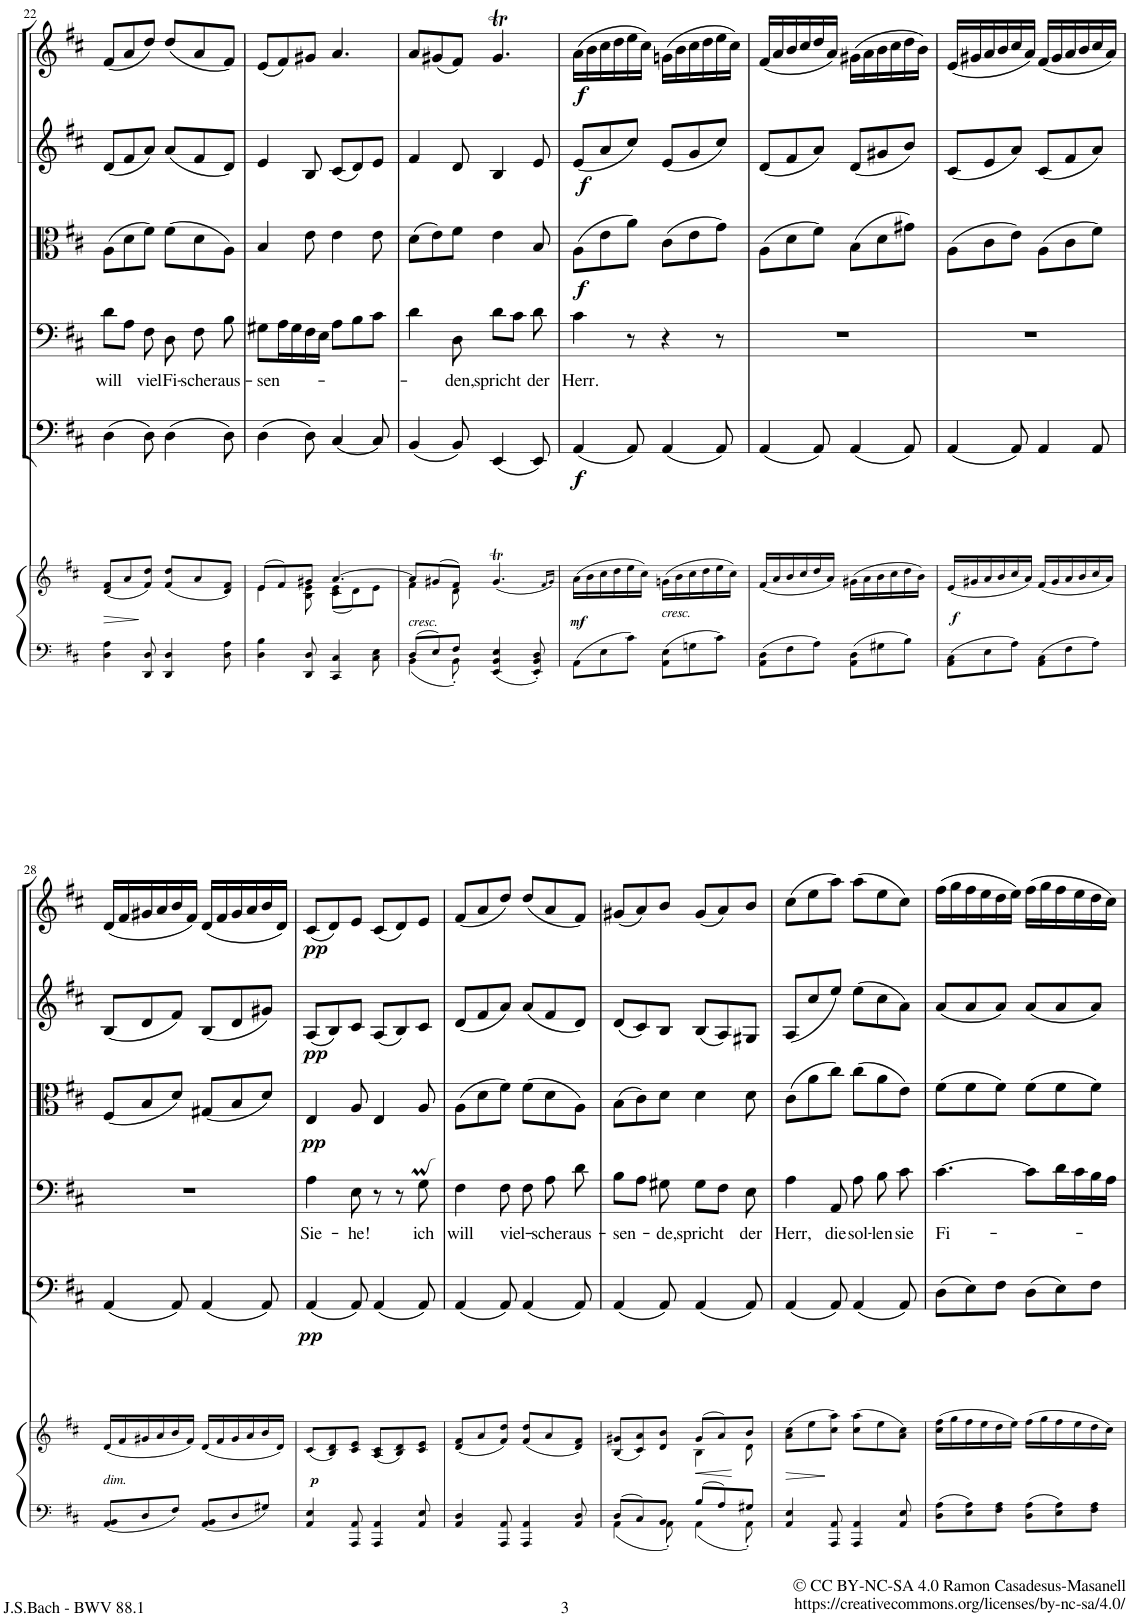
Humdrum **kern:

**kern	**kern	**dynam	**kern	**dynam	**kern	**text	**kern	**dynam	**kern	**dynam	**kern	**dynam
*part6	*part6	*part6	*part5	*part5	*part4	*part4	*part3	*part3	*part2	*part2	*part1	*part1
*staff7	*staff6	*staff6/7	*staff5	*staff5	*staff4	*staff4	*staff3	*staff3	*staff2	*staff2	*staff1	*staff1
*I"Piano reduction	*	*	*I"Continuo	*	*I"Basso	*	*I"Thaile Viola	*	*I"Oboe d'amore II Violino II	*	*I"Oboe d'amore I Violino I	*
*I'Pno	*	*	*	*	*	*	*	*	*	*	*	*
!!LO:PB:g=z
*clefF4	*clefG2	*	*clefF4	*	*clefF4	*	*clefC3	*	*clefG2	*	*clefG2	*
*k[f#c#]	*k[f#c#]	*	*k[f#c#]	*	*k[f#c#]	*	*k[f#c#]	*	*k[f#c#]	*	*k[f#c#]	*
*M6/8	*M6/8	*	*M6/8	*	*M6/8	*	*M6/8	*	*M6/8	*	*M6/8	*
=22	=22	=22	=22	=22	=22	=22	=22	=22	=22	=22	=22	=22
!	!	!LO:HP:b	!	!	!	!LO:LY:b	!	!	!	!	!	!
4D\ 4A\	(8d/ 8f#/L	>	(4D\	.	8d\L	will	(8A\L	.	(8d/L	.	(8f#/L	.
.	8a/	.	.	.	8A\J	.	8d\	.	8f#/	.	8a/	.
!	!	!	!	!	!	!LO:LY:b	!	!	!	!	!	!
8DD/ 8D/	8f#/ 8dd/J)	]	8D\)	.	8F#\	viel	8f#\J)	.	8a/J)	.	8dd/J)	.
!	!	!	!	!	!	!LO:LY:b	!	!	!	!	!	!
4DD/ 4D/	(8f#/ 8dd/L	.	(4D\	.	8D\	Fi-	(8f#\L	.	(8a/L	.	(8dd/L	.
!	!	!	!	!	!	!LO:LY:b	!	!	!	!	!	!
.	8a/	.	.	.	8F#\	-scher	8d\	.	8f#/	.	8a/	.
!	!	!	!	!	!	!LO:LY:b	!	!	!	!	!	!
8D\ 8A\	8d/ 8f#/J)	.	8D\)	.	8B\	aus-	8A\J)	.	8d/J)	.	8f#/J)	.
=23	=23	=23	=23	=23	=23	=23	=23	=23	=23	=23	=23	=23
*	*^	*	*	*	*	*	*	*	*	*	*	*
!	!	!	!	!	!	!	!LO:LY:b	!	!	!	!	!	!
4D\ 4B\	(8e/L	4e\	.	(4D\	.	8G#X\L	-sen-	4B/	.	4e/	.	(8e/L	.
.	8f#/)	.	.	.	.	16A\L	.	.	.	.	.	8f#/)	.
.	.	.	.	.	.	16G#\	.	.	.	.	.	.	.
8DD/ 8D/	8g#X/J	8B\ 8e\	.	8D\)	.	16F#\	.	8e\	.	8B/	.	8g#X/J	.
.	.	.	.	.	.	16E\JJ	.	.	.	.	.	.	.
4CC#/ 4C#/	[4.a/	(8c#\ 8e\L	.	(4C#/	.	8A\L	.	4e\	.	(8c#/L	.	4.a/	.
.	.	8d\)	.	.	.	8B\	.	.	.	8d/)	.	.	.
8C#\ 8E\	.	8e\J	.	8C#/)	.	8c#\J	.	8e\	.	8e/J	.	.	.
=24	=24	=24	=24	=24	=24	=24	=24	=24	=24	=24	=24	=24	=24
*^	*	*	*	*	*	*	*	*	*	*	*	*	*
!	!	!LO:TX:b:i:t=cresc.	!	!	!	!	!	!	!	!	!	!	!	!
8D/L	4BB\	8a/L]	4f#\	.	(4BB/	.	4d\	.	(8d\L	.	4f#/	.	8a/L	.
8E/	.	(8g#X/	.	.	.	.	.	.	8e\)	.	.	.	(8g#X/	.
!	!	!	!	!	!	!	!	!LO:LY:b	!	!	!	!	!	!
8F#/J	8BB'\	8f#/J)	8d\	.	8BB/)	.	8D\	-den,	8f#\J	.	8d/	.	8f#/J)	.
!	!	!	!	!	!	!	!	!LO:LY:b	!	!	!	!	!	!
4EE/ 4BB/ 4E/	4.ryy	(<4.g#t/	4.ryy	.	(4EE/	.	8d\L	spricht	4e\	.	4B/	.	4.g#t/	.
.	.	.	.	.	.	.	8c#\J	.	.	.	.	.	.	.
!	!	!	!	!	!	!	!	!LO:LY:b	!	!	!	!	!	!
8EE/'< 8BB/'< 8D/'<	.	.	.	.	8EE/)	.	8d\	der	8B/	.	8e/	.	.	.
*v	*v	*	*	*	*	*	*	*	*	*	*	*	*	*
*	*v	*v	*	*	*	*	*	*	*	*	*	*	*
.	16qf#/LL	.	.	.	.	.	.	.	.	.	.	.
.	16qg#/JJ)	.	.	.	.	.	.	.	.	.	.	.
=25	=25	=25	=25	=25	=25	=25	=25	=25	=25	=25	=25	=25
!	!	!LO:DY:b	!	!LO:DY:b	!	!LO:LY:b	!	!LO:DY:b	!	!LO:DY:b	!	!LO:DY:b
8AA\L	(16a\LL	mf	(4AA/	f	4c#\	Herr.	(8A\L	f	(8e/L	f	(16a\LL	f
.	16b\	.	.	.	.	.	.	.	.	.	16b\	.
8E\	16cc#\	.	.	.	.	.	8e\	.	8a/	.	16cc#\	.
.	16dd\	.	.	.	.	.	.	.	.	.	16dd\	.
8c#\J	16ee\	.	8AA/)	.	8r	.	8a\J)	.	8cc#/J)	.	16ee\	.
.	16cc#\JJ)	.	.	.	.	.	.	.	.	.	16cc#\JJ)	.
!	!LO:TX:b:i:t=cresc.	!	!	!	!	!	!	!	!	!	!	!
8AA\ 8E\L	(16gn\LL	.	(4AA/	.	4r	.	(8c#\L	.	(8e/L	.	(16gn\LL	.
.	16b\	.	.	.	.	.	.	.	.	.	16b\	.
8Gn\	16cc#\	.	.	.	.	.	8e\	.	8g/	.	16cc#\	.
.	16dd\	.	.	.	.	.	.	.	.	.	16dd\	.
8c#\J	16ee\	.	8AA/)	.	8r	.	8g\J)	.	8cc#/J)	.	16ee\	.
.	16cc#\JJ)	.	.	.	.	.	.	.	.	.	16cc#\JJ)	.
=26	=26	=26	=26	=26	=26	=26	=26	=26	=26	=26	=26	=26
8AA\ 8D\L	(16f#/LL	.	(4AA/	.	2.r	.	(8A\L	.	(8d/L	.	(16f#/LL	.
.	16a/	.	.	.	.	.	.	.	.	.	16a/	.
8F#\	16b/	.	.	.	.	.	8d\	.	8f#/	.	16b/	.
.	16cc#/	.	.	.	.	.	.	.	.	.	16cc#/	.
8A\J	16dd/	.	8AA/)	.	.	.	8f#\J)	.	8a/J)	.	16dd/	.
.	16a/JJ)	.	.	.	.	.	.	.	.	.	16a/JJ)	.
8AA\ 8D\L	(16g#X\LL	.	(4AA/	.	.	.	(8B\L	.	(8d/L	.	(16g#X\LL	.
.	16a\	.	.	.	.	.	.	.	.	.	16a\	.
8G#X\	16b\	.	.	.	.	.	8d\	.	8g#X/	.	16b\	.
.	16cc#\	.	.	.	.	.	.	.	.	.	16cc#\	.
8B\J	16dd\	.	8AA/)	.	.	.	8g#X\J)	.	8b/J)	.	16dd\	.
.	16b\JJ)	.	.	.	.	.	.	.	.	.	16b\JJ)	.
=27	=27	=27	=27	=27	=27	=27	=27	=27	=27	=27	=27	=27
!	!	!LO:DY:b	!	!	!	!	!	!	!	!	!	!
8AA\ 8C#\L	(16e/LL	f	(4AA/	.	2.r	.	(8A\L	.	(8c#/L	.	(16e/LL	.
.	16g#X/	.	.	.	.	.	.	.	.	.	16g#X/	.
8E\	16a/	.	.	.	.	.	8c#\	.	8e/	.	16a/	.
.	16b/	.	.	.	.	.	.	.	.	.	16b/	.
8A\J	16cc#/	.	8AA/)	.	.	.	8e\J)	.	8a/J)	.	16cc#/	.
.	16a/JJ)	.	.	.	.	.	.	.	.	.	16a/JJ)	.
8AA\ 8C#\L	(16f#/LL	.	4AA/	.	.	.	(8A\L	.	(8c#/L	.	(16f#/LL	.
.	16g#/	.	.	.	.	.	.	.	.	.	16g#/	.
8F#\	16a/	.	.	.	.	.	8c#\	.	8f#/	.	16a/	.
.	16b/	.	.	.	.	.	.	.	.	.	16b/	.
8A\J	16cc#/	.	8AA/	.	.	.	8f#\J)	.	8a/J)	.	16cc#/	.
.	16a/JJ)	.	.	.	.	.	.	.	.	.	16a/JJ)	.
!!LO:LB:g=z
=28	=28	=28	=28	=28	=28	=28	=28	=28	=28	=28	=28	=28
!	!LO:TX:b:i:t=dim.	!	!	!	!	!	!	!	!	!	!	!
8AA/ 8BB/L	(16d/LL	.	(4AA/	.	2.r	.	(8F#/L	.	(8B/L	.	(16d/LL	.
.	16f#/	.	.	.	.	.	.	.	.	.	16f#/	.
8D/	16g#X/	.	.	.	.	.	8B/	.	8d/	.	16g#X/	.
.	16a/	.	.	.	.	.	.	.	.	.	16a/	.
8F#/J	16b/	.	8AA/)	.	.	.	8d/J)	.	8f#/J)	.	16b/	.
.	16f#/JJ)	.	.	.	.	.	.	.	.	.	16f#/JJ)	.
8AA/ 8BB/L	(16d/LL	.	(4AA/	.	.	.	(8G#X/L	.	(8B/L	.	(16d/LL	.
.	16f#/	.	.	.	.	.	.	.	.	.	16f#/	.
8D/	16g#/	.	.	.	.	.	8B/	.	8d/	.	16g#/	.
.	16a/	.	.	.	.	.	.	.	.	.	16a/	.
8G#X/J	16b/	.	8AA/)	.	.	.	8d/J)	.	8g#X/J)	.	16b/	.
.	16d/JJ)	.	.	.	.	.	.	.	.	.	16d/JJ)	.
=29	=29	=29	=29	=29	=29	=29	=29	=29	=29	=29	=29	=29
!	!	!LO:DY:b	!	!LO:DY:b	!	!LO:LY:b	!	!LO:DY:b	!	!LO:DY:b	!	!LO:DY:b
4AA/ 4E/	(8c#/L	p	(4AA/	pp	4A\	Sie-	4E/	pp	(8A/L	pp	(8c#/L	pp
.	8B/ 8d/)	.	.	.	.	.	.	.	8B/)	.	8d/)	.
!	!	!	!	!	!	!LO:LY:b	!	!	!	!	!	!
8AAA/ 8AA/	8c#/ 8e/J	.	8AA/)	.	8E\	-he!	8A/	.	8c#/J	.	8e/J	.
4AAA/ 4AA/	(8A/ 8c#/L	.	(4AA/	.	8r	.	4E/	.	(8A/L	.	(8c#/L	.
.	8B/ 8d/)	.	.	.	8r	.	.	.	8B/)	.	8d/)	.
!	!	!	!	!	!	!LO:LY:b	!	!	!	!	!	!
8AA/ 8E/	8c#/ 8e/J	.	8AA/)	.	8G\	ich	8A/	.	8c#/J	.	8e/J	.
=30	=30	=30	=30	=30	=30	=30	=30	=30	=30	=30	=30	=30
!	!	!	!	!	!	!LO:LY:b	!	!	!	!	!	!
4AA/ 4D/	(8d/ 8f#/L	.	(4AA/	.	4F#\	will	(8A\L	.	(8d/L	.	(8f#/L	.
.	8a/	.	.	.	.	.	8d\	.	8f#/	.	8a/	.
!	!	!	!	!	!	!LO:LY:b	!	!	!	!	!	!
8AAA/ 8AA/	8f#/ 8dd/J)	.	8AA/)	.	8F#\	viel-	8f#\J)	.	8a/J)	.	8dd/J)	.
4AAA/ 4AA/	(8f#/ 8dd/L	.	(4AA/	.	8F#\	.	(8f#\L	.	(8a/L	.	(8dd/L	.
!	!	!	!	!	!	!LO:LY:b	!	!	!	!	!	!
.	8a/	.	.	.	8A\	-scher	8d\	.	8f#/	.	8a/	.
!	!	!	!	!	!	!LO:LY:b	!	!	!	!	!	!
8AA/ 8D/	8d/ 8f#/J)	.	8AA/)	.	8d\	aus-	8A\J)	.	8d/J)	.	8f#/J)	.
=31	=31	=31	=31	=31	=31	=31	=31	=31	=31	=31	=31	=31
*^	*^	*	*	*	*	*	*	*	*	*	*	*
!	!	!	!	!	!	!	!	!LO:LY:b	!	!	!	!	!	!
8D/L	4AA\	(<8B/ 8g#X/L	4.ryy	.	(4AA/	.	8B\L	-sen-	(8B\L	.	(8d/L	.	(8g#X/L	.
8C#/	.	8c#/ 8a/)	.	.	.	.	8A\J	.	8c#\)	.	8c#/)	.	8a/)	.
!	!	!	!	!	!	!	!	!LO:LY:b	!	!	!	!	!	!
8BB/J	8AA'\	8d/ 8b/J	.	.	8AA/)	.	8G#X\	-de,	8d\J	.	8B/J	.	8b/J	.
!	!	!	!	!LO:HP:b	!	!	!	!LO:LY:b	!	!	!	!	!	!
8B/L	4AA\	(8g#/L	4B\	<	(4AA/	.	8G#\L	spricht	4d\	.	(8B/L	.	(8g#/L	.
8A/	.	8a/)	.	.	.	.	8F#\J	.	.	.	8A/)	.	8a/)	.
!	!	!	!	!	!	!	!	!LO:LY:b	!	!	!	!	!	!
8G#X/J	8AA'\	8b/J	8d\	[	8AA/)	.	8E\	der	8d\	.	8G#X/J	.	8b/J	.
=32	=32	=32	=32	=32	=32	=32	=32	=32	=32	=32	=32	=32	=32	=32
!	!	!	!	!LO:HP:b	!	!	!	!LO:LY:b	!	!	!	!	!	!
*v	*v	*	*	*	*	*	*	*	*	*	*	*	*	*
*	*v	*v	*	*	*	*	*	*	*	*	*	*	*
4AA/ 4E/	(8a\ 8cc#\L	>	(4AA/	.	4A\	Herr,	(8c#\L	.	(8A/L	.	(8cc#\L	.
.	8ee\	.	.	.	.	.	8a\	.	8cc#/	.	8ee\	.
!	!	!	!	!	!	!LO:LY:b	!	!	!	!	!	!
8AAA/ 8AA/	8cc#\ 8aa\J)	]	8AA/)	.	8AA/	die	8cc#\J)	.	8ee/J)	.	8aa\J)	.
!	!	!	!	!	!	!LO:LY:b	!	!	!	!	!	!
4AAA/ 4AA/	(8cc#\ 8aa\L	.	(4AA/	.	8A\	sol-	(8cc#\L	.	(8ee\L	.	(8aa\L	.
!	!	!	!	!	!	!LO:LY:b	!	!	!	!	!	!
.	8ee\	.	.	.	8B\	len	8a\	.	8cc#\	.	8ee\	.
!	!	!	!	!	!	!LO:LY:b	!	!	!	!	!	!
8AA/ 8E/	8a\ 8cc#\J)	.	8AA/)	.	8c#\	sie	8e\J)	.	8a\J)	.	8cc#\J)	.
=33	=33	=33	=33	=33	=33	=33	=33	=33	=33	=33	=33	=33
!	!	!	!	!	!	!LO:LY:b	!	!	!	!	!	!
8D\ 8A\L	(16cc#\ 16ff#\LL	.	(8D\L	.	[4.c#\	Fi-	(8f#\L	.	(8a/L	.	(16ff#\LL	.
.	16gg\	.	.	.	.	.	.	.	.	.	16gg\	.
8E\ 8A\	16ff#\	.	8E\)	.	.	.	8f#\	.	8a/	.	16ff#\	.
.	16ee\	.	.	.	.	.	.	.	.	.	16ee\	.
8F#\ 8A\J	16dd\	.	8F#\J	.	.	.	8f#\J)	.	8a/J)	.	16dd\	.
.	16ee\JJ)	.	.	.	.	.	.	.	.	.	16ee\JJ)	.
8D\ 8A\L	(16ff#\LL	.	(8D\L	.	8c#\L]	.	(8f#\L	.	(8a/L	.	(16ff#\LL	.
.	16gg\	.	.	.	.	.	.	.	.	.	16gg\	.
8E\ 8A\	16ff#\	.	8E\)	.	16d\L	.	8f#\	.	8a/	.	16ff#\	.
.	16ee\	.	.	.	16c#\	.	.	.	.	.	16ee\	.
8F#\ 8A\J	16dd\	.	8F#\J	.	16B\	.	8f#\J)	.	8a/J)	.	16dd\	.
.	16cc#\JJ)	.	.	.	16A\JJ	.	.	.	.	.	16cc#\JJ)	.
=	=	=	=	=	=	=	=	=	=	=	=	=
*-	*-	*-	*-	*-	*-	*-	*-	*-	*-	*-	*-	*-
